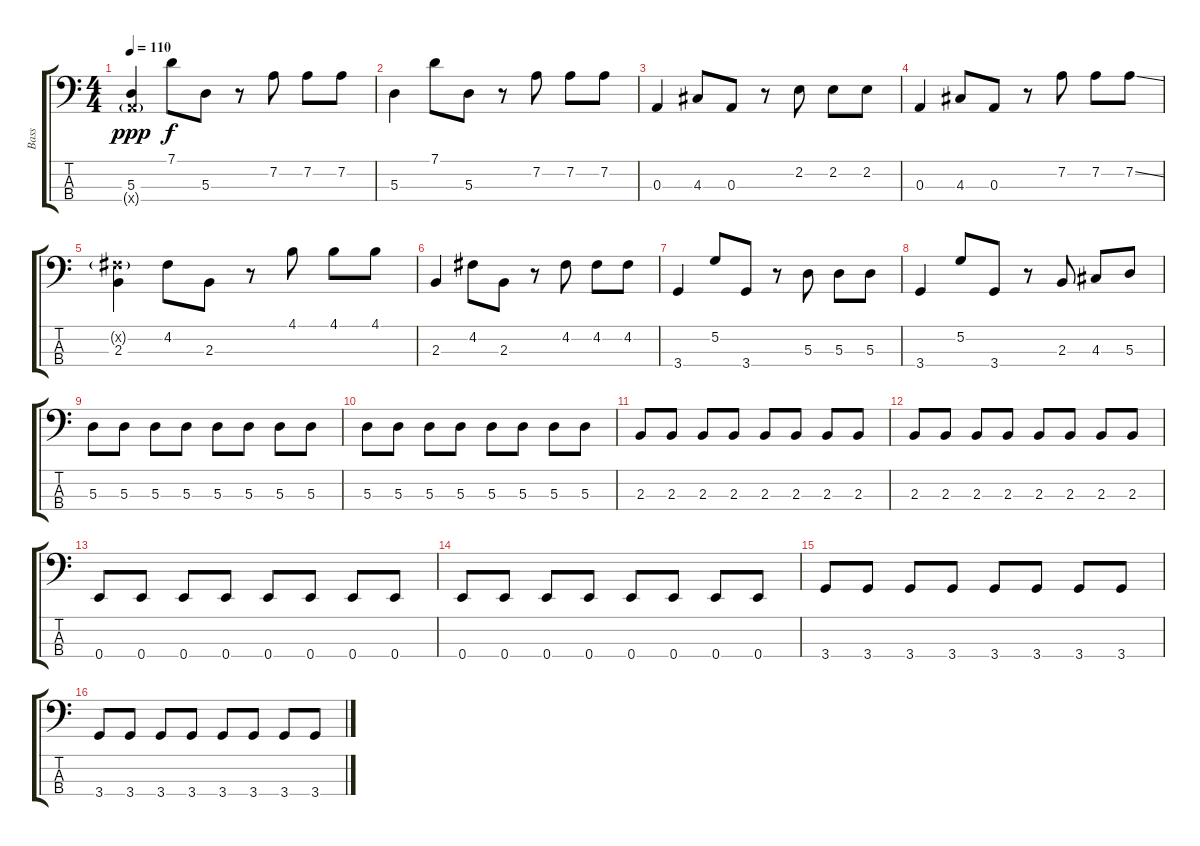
\track ("Bass" "Bass") {instrument electricbassfinger}
\staff {score tabs}
\tuning (G2 D2 A1 E1) {hide}
\ts (4 4)
\tempo 110
\clef f4
\ks c
(5.3 5.4{g x}).4{dy ppp} 7.1.8{dy f} 5.3.8 r.8 7.2.8 7.2.8 7.2.8 |
5.3.4 7.1.8 5.3.8 r.8 7.2.8 7.2.8 7.2.8 |
0.3.4 4.3.8 0.3.8 r.8 2.2.8 2.2.8 2.2.8 |
0.3.4 4.3.8 0.3.8 r.8 7.2.8 7.2.8 7.2{ss}.8 |
(4.2{g x} 2.3).4 4.2.8 2.3.8 r.8 4.1.8 4.1.8 4.1.8 |
2.3.4 4.2.8 2.3.8 r.8 4.2.8 4.2.8 4.2.8 |
3.4.4 5.2.8 3.4.8 r.8 5.3.8 5.3.8 5.3.8 |
3.4.4 5.2.8 3.4.8 r.8 2.3.8 4.3.8 5.3.8 |
5.3.8 5.3.8 5.3.8 5.3.8 5.3.8 5.3.8 5.3.8 5.3.8 |
5.3.8 5.3.8 5.3.8 5.3.8 5.3.8 5.3.8 5.3.8 5.3.8 |
2.3.8 2.3.8 2.3.8 2.3.8 2.3.8 2.3.8 2.3.8 2.3.8 |
2.3.8 2.3.8 2.3.8 2.3.8 2.3.8 2.3.8 2.3.8 2.3.8 |
0.4.8 0.4.8 0.4.8 0.4.8 0.4.8 0.4.8 0.4.8 0.4.8 |
0.4.8 0.4.8 0.4.8 0.4.8 0.4.8 0.4.8 0.4.8 0.4.8 |
3.4.8 3.4.8 3.4.8 3.4.8 3.4.8 3.4.8 3.4.8 3.4.8 |
3.4.8 3.4.8 3.4.8 3.4.8 3.4.8 3.4.8 3.4.8 3.4.8
